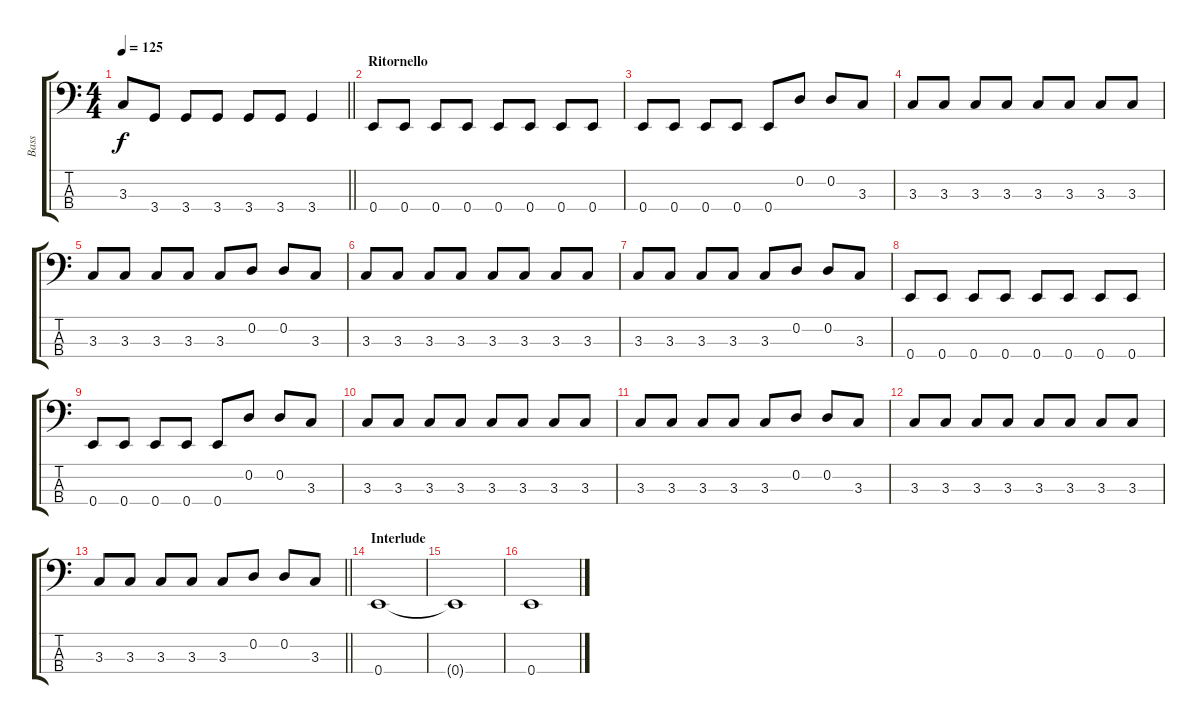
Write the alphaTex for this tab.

\track ("Bass" "Bass") {instrument fretlessbass}
\staff {score tabs}
\tuning (G2 D2 A1 E1) {hide}
\ts (4 4)
\tempo 125
\clef f4
\barLineRight lightlight
\ks c
3.3{t}.8{dy f} 3.4.8 3.4.8 3.4.8 3.4.8 3.4.8 3.4.4 |
\section ("" "Ritornello")
0.4.8 0.4.8 0.4.8 0.4.8 0.4.8 0.4.8 0.4.8 0.4.8 |
0.4.8 0.4.8 0.4.8 0.4.8 0.4.8 0.2.8 0.2.8 3.3.8 |
3.3.8 3.3.8 3.3.8 3.3.8 3.3.8 3.3.8 3.3.8 3.3.8 |
3.3.8 3.3.8 3.3.8 3.3.8 3.3.8 0.2.8 0.2.8 3.3.8 |
3.3.8 3.3.8 3.3.8 3.3.8 3.3.8 3.3.8 3.3.8 3.3.8 |
3.3.8 3.3.8 3.3.8 3.3.8 3.3.8 0.2.8 0.2.8 3.3.8 |
0.4.8 0.4.8 0.4.8 0.4.8 0.4.8 0.4.8 0.4.8 0.4.8 |
0.4.8 0.4.8 0.4.8 0.4.8 0.4.8 0.2.8 0.2.8 3.3.8 |
3.3.8 3.3.8 3.3.8 3.3.8 3.3.8 3.3.8 3.3.8 3.3.8 |
3.3.8 3.3.8 3.3.8 3.3.8 3.3.8 0.2.8 0.2.8 3.3.8 |
3.3.8 3.3.8 3.3.8 3.3.8 3.3.8 3.3.8 3.3.8 3.3.8 |
\barLineRight lightlight
3.3.8 3.3.8 3.3.8 3.3.8 3.3.8 0.2.8 0.2.8 3.3.8 |
\section ("" "Interlude")
0.4.1 |
0.4{t}.1 |
0.4.1
